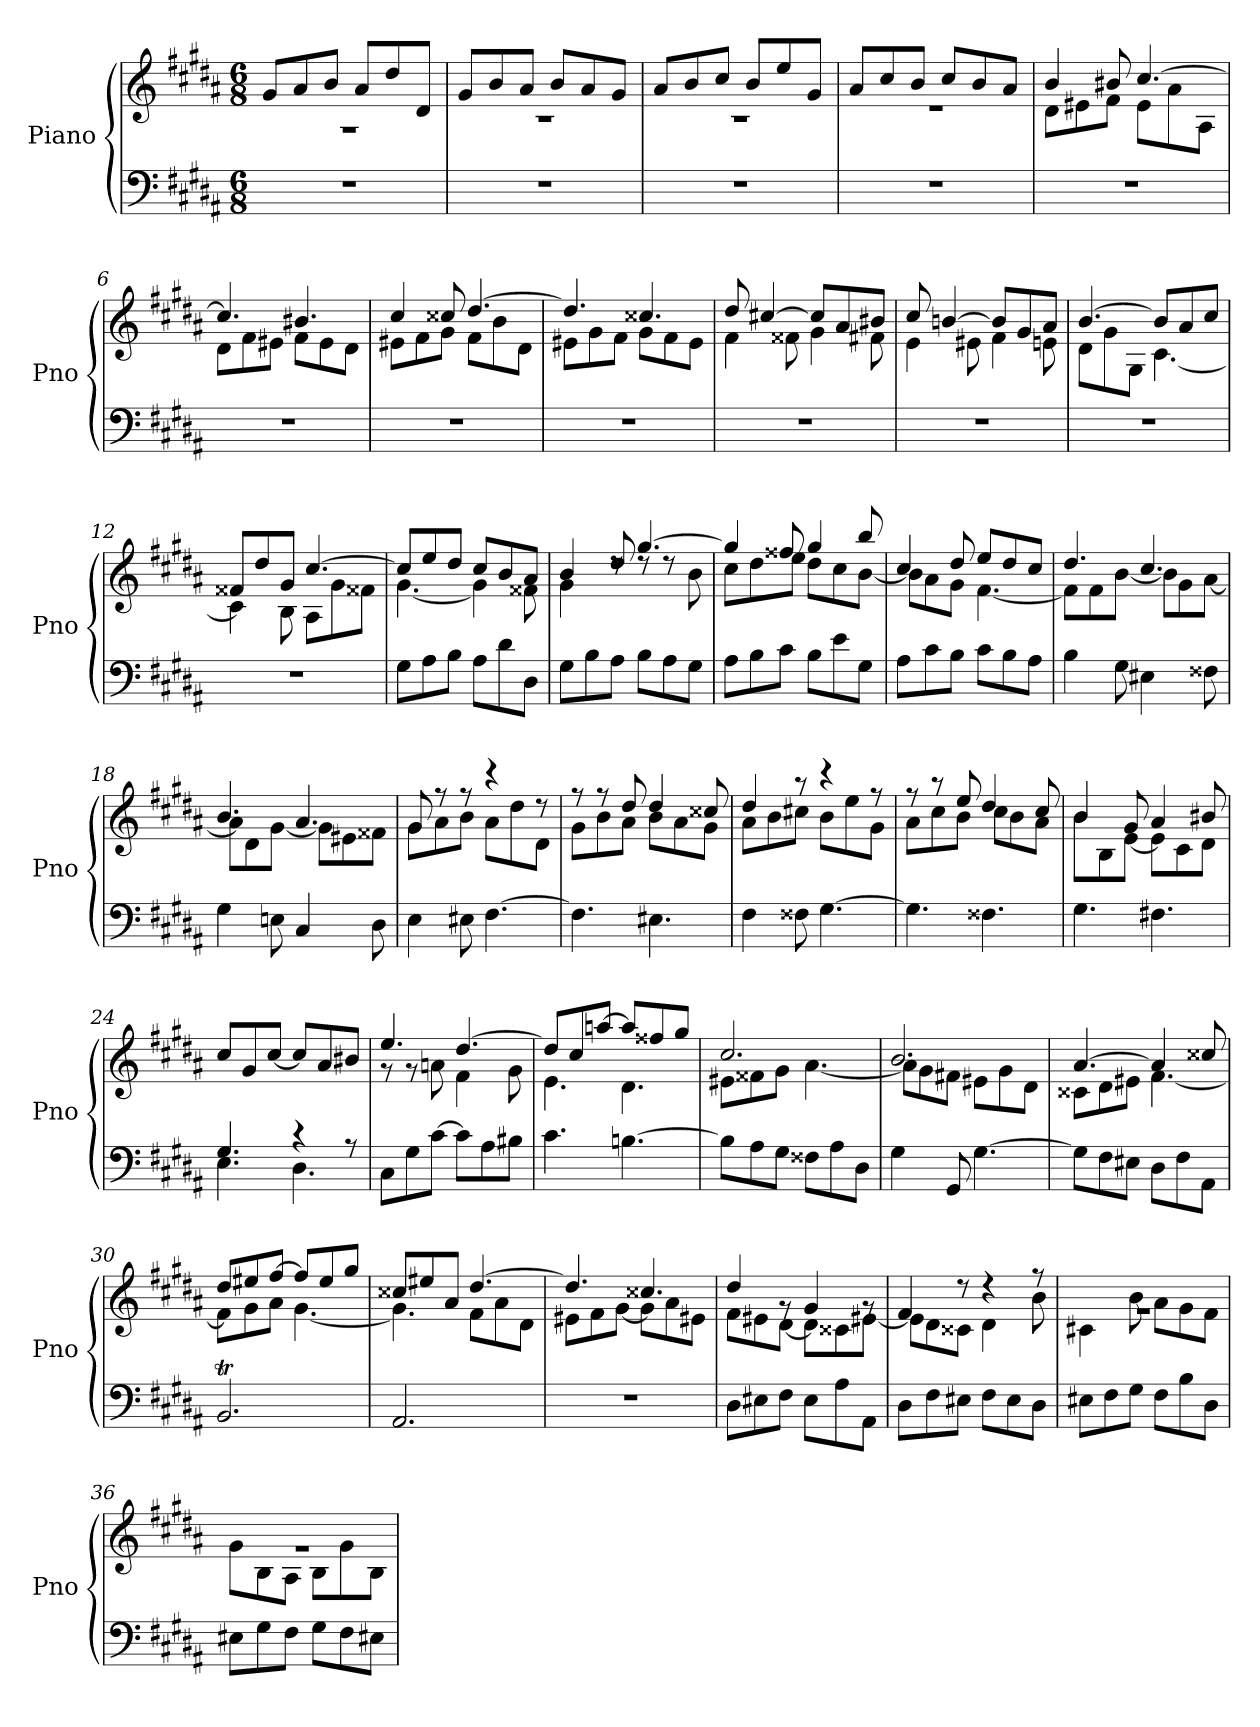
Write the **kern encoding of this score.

**kern	**kern
*part1	*part1
*staff2	*staff1
*I"Piano	*
*I'Pno	*
*clefF4	*clefG2
*k[f#c#g#d#a#]	*k[f#c#g#d#a#]
*M6/8	*M6/8
*MM120	*MM120
=1	=1
*	*^
2.r	8g#/L	2.r
.	8a#/	.
.	8b/J	.
.	8a#/L	.
.	8dd#/	.
.	8d#/J	.
=2	=2	=2
2.r	8g#/L	2.r
.	8b/	.
.	8a#/J	.
.	8b/L	.
.	8a#/	.
.	8g#/J	.
=3	=3	=3
2.r	8a#/L	2.r
.	8b/	.
.	8cc#/J	.
.	8b/L	.
.	8ee/	.
.	8g#/J	.
=4	=4	=4
2.r	8a#/L	2.r
.	8cc#/	.
.	8b/J	.
.	8cc#/L	.
.	8b/	.
.	8a#/J	.
=5	=5	=5
2.r	4b/	8d#\L
.	.	8e#X\
.	8b#X/	8f#\J
.	[4.cc#/	8e#\L
.	.	8a#\
.	.	8A#\J
=6	=6	=6
2.r	4.cc#/]	8d#\L
.	.	8f#\
.	.	8e#X\J
.	4.b#X/	8f#\L
.	.	8e#\
.	.	8d#\J
!!LO:LB:g=z	!!
=7	=7	=7
2.r	4cc#/	8e#X\L
.	.	8f#\
.	8cc##X/	8g#\J
.	[4.dd#/	8f#\L
.	.	8b\
.	.	8d#\J
=8	=8	=8
2.r	4.dd#/]	8e#X\L
.	.	8g#\
.	.	8f#\J
.	4.cc##X/	8g#\L
.	.	8f#\
.	.	8e#\J
=9	=9	=9
2.r	8dd#/	4f#\
.	[4cc#X/	.
.	.	8f##X\
.	8cc#/L]	4g#\
.	8a#/	.
.	8b#X/J	8f#X\
=10	=10	=10
2.r	8cc#/	4e\
.	[4bn/	.
.	.	8e#X\
.	8b/L]	4f#\
.	8g#/	.
.	8a#/J	8en\
=11	=11	=11
2.r	[4.b/	8d#\L
.	.	8g#\
.	.	8G#\J
.	8b/L]	[4.c#\
.	8a#/	.
.	8cc#/J	.
!!LO:LB:g=z	!!
=12	=12	=12
2.r	8f##X/L	4c#\]
.	8dd#/	.
.	8g#/J	8B\
.	[4.cc#/	8A#\L
.	.	8g#\
.	.	8f##X\J
=13	=13	=13
8G#\L	8cc#/L]	[4.g#\
8A#\	8ee/	.
8B\J	8dd#/J	.
8A#\L	8cc#/L	4g#\]
8d#\	8b/	.
8D#\J	8a#/J	8f##X\
=14	=14	=14
8G#\L	4b/	4g#\
8B\	.	.
8A#\J	8dd#/	8rdd
8B\L	[4.gg#/	8rdd
8A#\	.	8rdd
8G#\J	.	8b\
=15	=15	=15
8A#\L	4gg#/]	8cc#\L
8B\	.	8dd#\
8c#\J	8ff##X/	8ee\J
8B\L	4gg#/	8dd#\L
8e\	.	8cc#\
8G#\J	8bb/	[8b\J
=16	=16	=16
8A#\L	4cc#/	8b\L]
8c#\	.	8a#\
8B\J	8dd#/	8g#\J
8c#\L	8ee/L	[4.f#\
8B\	8dd#/	.
8A#\J	8cc#/J	.
=17	=17	=17
4B\	4.dd#/	8f#\L]
.	.	8f#\
8G#\	.	[8b\J
4E#X\	4.cc#/	8b\L]
.	.	8g#\
8F##X\	.	[8a#\J
!!LO:LB:g=z	!!
=18	=18	=18
4G#\	4.b/	8a#\L]
.	.	8d#\
8En\	.	[8g#\J
4C#/	4.a#/	8g#\L]
.	.	8e#X\
8D#\	.	8f##X\J
=19	=19	=19
4E\	8g#/	8g#\L
.	8r	8a#\
8E#X\	8r	8b\J
[4.F#\	4r	8a#\L
.	.	8dd#\
.	8r	8d#\J
=20	=20	=20
4.F#\]	8r	8g#\L
.	8r	8b\
.	8dd#/	8a#\J
4.E#X\	4dd#/	8b\L
.	.	8a#\
.	8cc##X/	8g#\J
=21	=21	=21
4F#\	4dd#/	8a#\L
.	.	8b\
8F##X\	8r	8cc#X\J
[4.G#\	4r	8b\L
.	.	8ee\
.	8r	8g#\J
=22	=22	=22
4.G#\]	8r	8a#\L
.	8r	8cc#\
.	8ee/	8b\J
4.F##X\	4dd#/	8cc#\L
.	.	8b\
.	8cc#/	8a#\J
=23	=23	=23
4.G#\	4b/	8b\L
.	.	8B\
.	8g#/	[8e\J
4.F#X\	4a#/	8e\L]
.	.	8c#\
.	8b#X/	8d#\J
*	*v	*v
!!LO:LB:g=z
=24	=24
*^	*
4.G#/	4.E\	8cc#/L
.	.	8g#/
.	.	[8cc#/J
4r	4.D#\	8cc#/L]
.	.	8a#/
8r	.	8b#X/J
*v	*v	*
=25	=25
*	*^
8C#\L	4.ee/	8r
8G#\	.	8r
[8c#\J	.	8an\
8c#\L]	[4.dd#/	4f#\
8A#\	.	.
8B#X\J	.	8g#\
=26	=26	=26
4.c#\	8dd#/L]	4.e\
.	8cc#/	.
.	[8aan/J	.
[4.Bn\	8aa/L]	4.d#\
.	8ff##X/	.
.	8gg#/J	.
=27	=27	=27
8B\L]	2.cc#/	8e#X\L
8A#\	.	8f##X\
8G#\J	.	8g#\J
8F##X\L	.	[4.a#\
8A#\	.	.
8D#\J	.	.
=28	=28	=28
4G#\	2.b/	8a#\L]
.	.	8g#\
8GG#/	.	8f#X\J
[4.G#\	.	8e#X\L
.	.	8g#\
.	.	8d#\J
!!LO:PB:g=z	!!
=29	=29	=29
8G#\L]	[4.a#/	8c##X\L
8F#\	.	8d#\
8E#X\J	.	8e#X\J
8D#\L	4a#/]	[4.f#\
8F#\	.	.
8AA#\J	8cc##X/	.
=30	=30	=30
2.BBT/	8dd#/L	8f#\L]
.	8ee#X/	8g#\
.	[8ff#/J	8a#\J
.	8ff#/L]	[4.g#\
.	8ee#/	.
.	8gg#/J	.
=31	=31	=31
2.AA#/	8cc##X/L	4.g#\]
.	8ee#X/	.
.	8a#/J	.
.	[4.dd#/	8f#\L
.	.	8a#\
.	.	8d#\J
=32	=32	=32
2.r	4.dd#/]	8e#X\L
.	.	8f#\
.	.	[8g#\J
.	4.cc##X/	8g#\L]
.	.	8a#\
.	.	8e#X\J
=33	=33	=33
8D#\L	4dd#/	8f#\L
8E#X\	.	8e#X\
8F#\J	8rg	[8d#\J
8E#\L	4g#/	8d#\L]
8A#\	.	8c##X\
8AA#\J	8rg	[8e#X\J
!!LO:LB:g=z	!!
=34	=34	=34
8D#\L	4f#/	8e#\L]
8F#\	.	8d#\
8E#X\J	8r	8c##X\J
8F#\L	4r	4d#\
8E#\	.	.
8D#\J	8r	8b\
=35	=35	=35
8E#X\L	2.rg	4c#X\
8F#\	.	.
8G#\J	.	8b\
8F#\L	.	8a#\L
8B\	.	8g#\
8D#\J	.	8f#\J
=36	=36	=36
8E#X\L	2.rg	8g#\L
8G#\	.	8B\
8F#\J	.	8A#\J
8G#\L	.	8B\L
8F#\	.	8g#\
8E#X\J	.	8B\J
*	*v	*v
=	=
*-	*-
